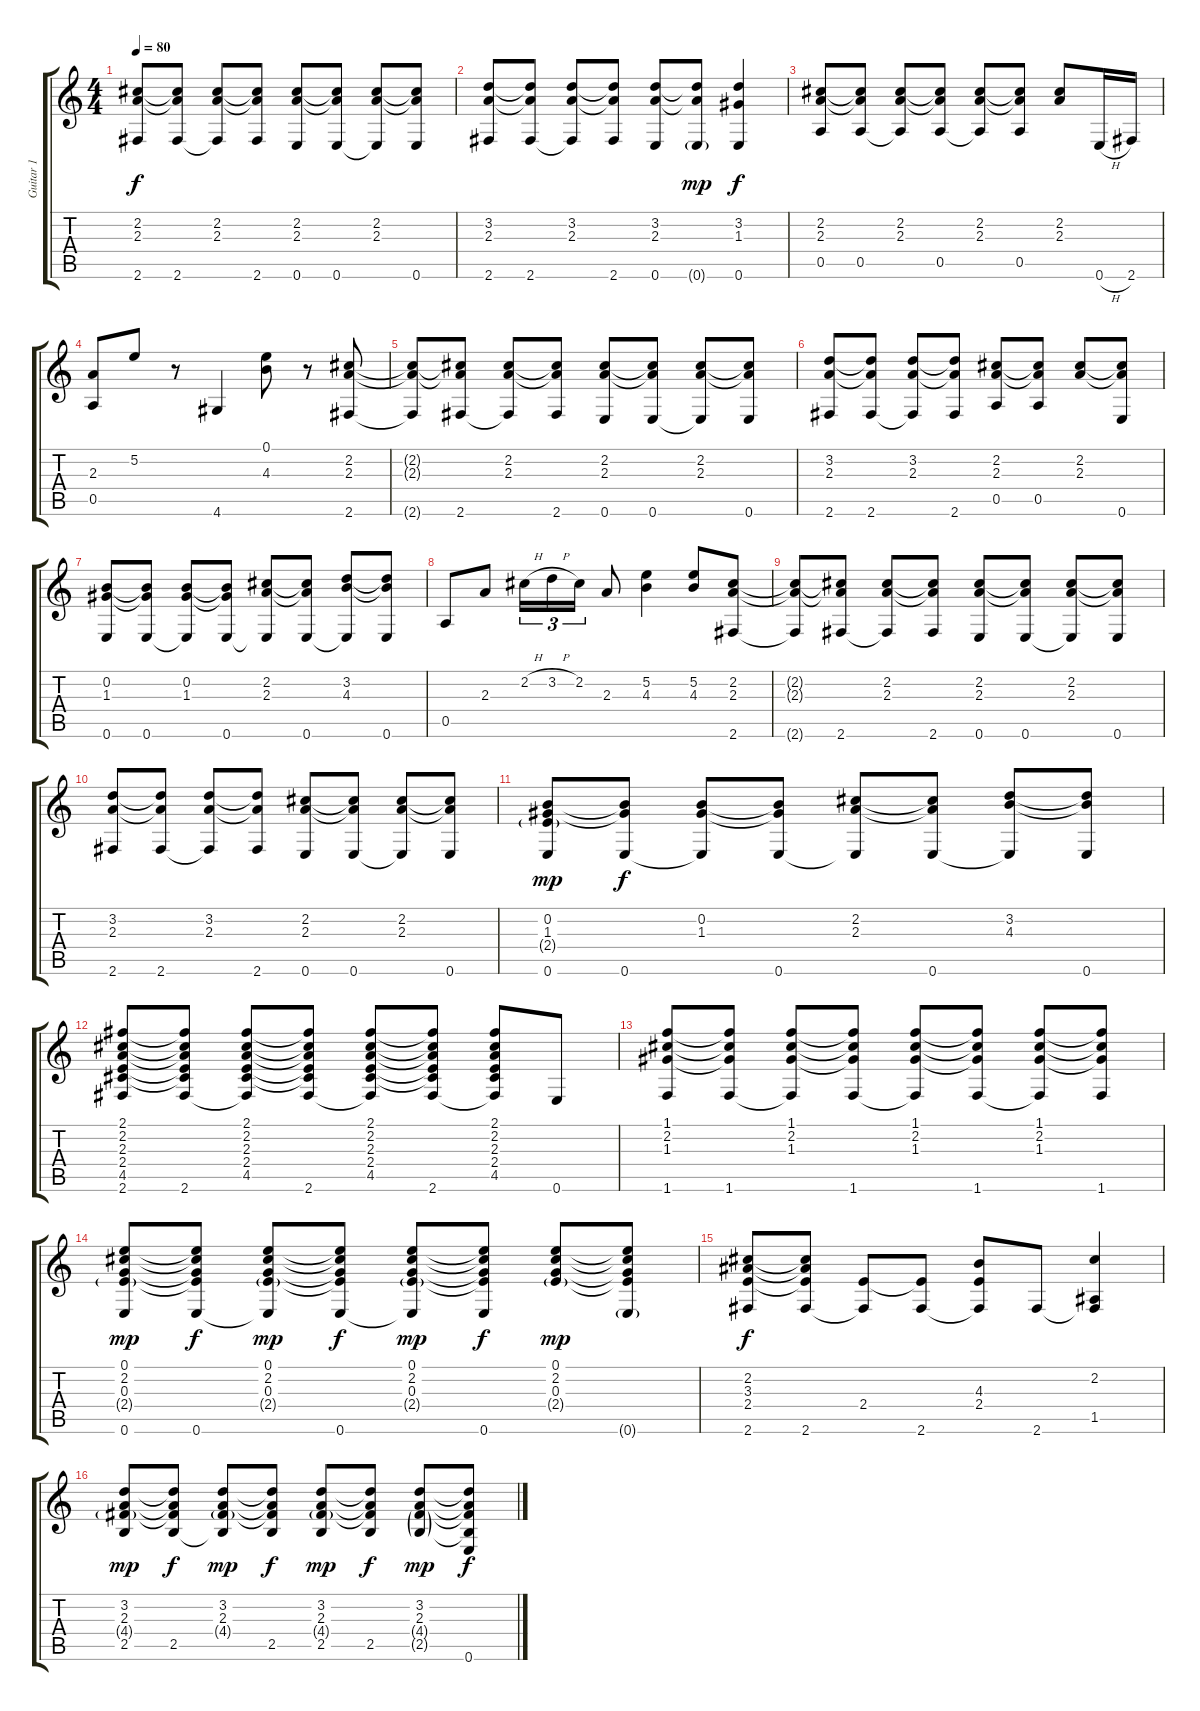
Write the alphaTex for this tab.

\track ("Guitar 1" "Guitar 1") {instrument acousticguitarnylon}
\staff {score tabs}
\tuning (E4 B3 G3 D3 A2 E2) {hide}
\ts (4 4)
\tempo 80
\clef g2
\ks c
(2.2{t} 2.3{t} 2.6{t}).8{dy f} (2.2{t} 2.3{t} 2.6).8 (2.2 2.3 2.6{t}).8 (2.2{t} 2.3{t} 2.6).8 (2.2 2.3 0.6).8 (2.2{t} 2.3{t} 0.6).8 (2.2 2.3 0.6{t}).8 (2.2{t} 2.3{t} 0.6).8 |
(3.2 2.3 2.6).8 (3.2{t} 2.3{t} 2.6).8 (3.2 2.3 2.6{t}).8 (3.2{t} 2.3{t} 2.6).8 (3.2 2.3 0.6).8 (3.2{t} 2.3{t} 0.6{g}).8{dy mp} (3.2 1.3 0.6).4{dy f} |
(2.2 2.3 0.5).8 (2.2{t} 2.3{t} 0.5).8 (2.2 2.3 0.5{t}).8 (2.2{t} 2.3{t} 0.5).8 (2.2 2.3 0.5{t}).8 (2.2{t} 2.3{t} 0.5).8 (2.2 2.3).8 0.6{h}.16 2.6.16 |
(2.3 0.5).8 5.2.8 r.8 4.6.4 (0.1 4.3).8 r.8 (2.2 2.3 2.6).8 |
(2.2{t} 2.3{t} 2.6{t}).8 (2.2{t} 2.3{t} 2.6).8 (2.2 2.3 2.6{t}).8 (2.2{t} 2.3{t} 2.6).8 (2.2 2.3 0.6).8 (2.2{t} 2.3{t} 0.6).8 (2.2 2.3 0.6{t}).8 (2.2{t} 2.3{t} 0.6).8 |
(3.2 2.3 2.6).8 (3.2{t} 2.3{t} 2.6).8 (3.2 2.3 2.6{t}).8 (3.2{t} 2.3{t} 2.6).8 (2.2 2.3 0.5).8 (2.2{t} 2.3{t} 0.5).8 (2.2 2.3).8 (2.2{t} 2.3{t} 0.6).8 |
(0.2 1.3 0.6).8 (0.2{t} 1.3{t} 0.6).8 (0.2 1.3 0.6{t}).8 (0.2{t} 1.3{t} 0.6).8 (2.2 2.3 0.6{t}).8 (2.2{t} 2.3{t} 0.6).8 (3.2 4.3 0.6{t}).8 (3.2{t} 4.3{t} 0.6).8 |
0.5.8 2.3.8 2.2{h}.16{tu (3 2)} 3.2{h}.16{tu (3 2)} 2.2.16{tu (3 2)} 2.3.8 (5.2 4.3).4 (5.2 4.3).8 (2.2 2.3 2.6).8 |
(2.2{t} 2.3{t} 2.6{t}).8 (2.2{t} 2.3{t} 2.6).8 (2.2 2.3 2.6{t}).8 (2.2{t} 2.3{t} 2.6).8 (2.2 2.3 0.6).8 (2.2{t} 2.3{t} 0.6).8 (2.2 2.3 0.6{t}).8 (2.2{t} 2.3{t} 0.6).8 |
(3.2 2.3 2.6).8 (3.2{t} 2.3{t} 2.6).8 (3.2 2.3 2.6{t}).8 (3.2{t} 2.3{t} 2.6).8 (2.2 2.3 0.6).8 (2.2{t} 2.3{t} 0.6).8 (2.2 2.3 0.6{t}).8 (2.2{t} 2.3{t} 0.6).8 |
(0.2 1.3 2.4{g} 0.6).8{dy mp} (0.2{t} 1.3{t} 0.6).8{dy f} (0.2 1.3 0.6{t}).8 (0.2{t} 1.3{t} 0.6).8 (2.2 2.3 0.6{t}).8 (2.2{t} 2.3{t} 0.6).8 (3.2 4.3 0.6{t}).8 (3.2{t} 4.3{t} 0.6).8 |
(2.1 2.2 2.3 2.4 4.5 2.6).8 (2.1{t} 2.2{t} 2.3{t} 2.4{t} 4.5{t} 2.6).8 (2.1 2.2 2.3 2.4 4.5 2.6{t}).8 (2.1{t} 2.2{t} 2.3{t} 2.4{t} 4.5{t} 2.6).8 (2.1 2.2 2.3 2.4 4.5 2.6{t}).8 (2.1{t} 2.2{t} 2.3{t} 2.4{t} 4.5{t} 2.6).8 (2.1 2.2 2.3 2.4 4.5 2.6{t}).8 0.6.8 |
(1.1 2.2 1.3 1.6).8 (1.1{t} 2.2{t} 1.3{t} 1.6).8 (1.1 2.2 1.3 1.6{t}).8 (1.1{t} 2.2{t} 1.3{t} 1.6).8 (1.1 2.2 1.3 1.6{t}).8 (1.1{t} 2.2{t} 1.3{t} 1.6).8 (1.1 2.2 1.3 1.6{t}).8 (1.1{t} 2.2{t} 1.3{t} 1.6).8 |
(0.1 2.2 0.3 2.4{g} 0.6).8{dy mp} (0.1{t} 2.2{t} 0.3{t} 2.4{t} 0.6).8{dy f} (0.1 2.2 0.3 2.4{g} 0.6{t}).8{dy mp} (0.1{t} 2.2{t} 0.3{t} 2.4{t} 0.6).8{dy f} (0.1 2.2 0.3 2.4{g} 0.6{t}).8{dy mp} (0.1{t} 2.2{t} 0.3{t} 2.4{t} 0.6).8{dy f} (0.1 2.2 0.3 2.4{g}).8{dy mp} (0.1{t} 2.2{t} 0.3{t} 2.4{t} 0.6{g}).8 |
(2.2 3.3 2.4 2.6).8{dy f} (2.2{t} 3.3{t} 2.4{t} 2.6).8 (2.4 2.6{t}).8 (2.4{t} 2.6).8 (4.3 2.4 2.6{t}).8 2.6.8 (2.2 1.5 2.6{t}).4 |
(3.2 2.3 4.4{g} 2.5).8{dy mp} (3.2{t} 2.3{t} 4.4{t} 2.5).8{dy f} (3.2 2.3 4.4{g} 2.5{t}).8{dy mp} (3.2{t} 2.3{t} 4.4{t} 2.5).8{dy f} (3.2 2.3 4.4{g} 2.5).8{dy mp} (3.2{t} 2.3{t} 4.4{t} 2.5).8{dy f} (3.2 2.3 4.4{g} 2.5{g}).8{dy mp} (3.2{t} 2.3{t} 4.4{t} 2.5{t} 0.6).8{dy f}
